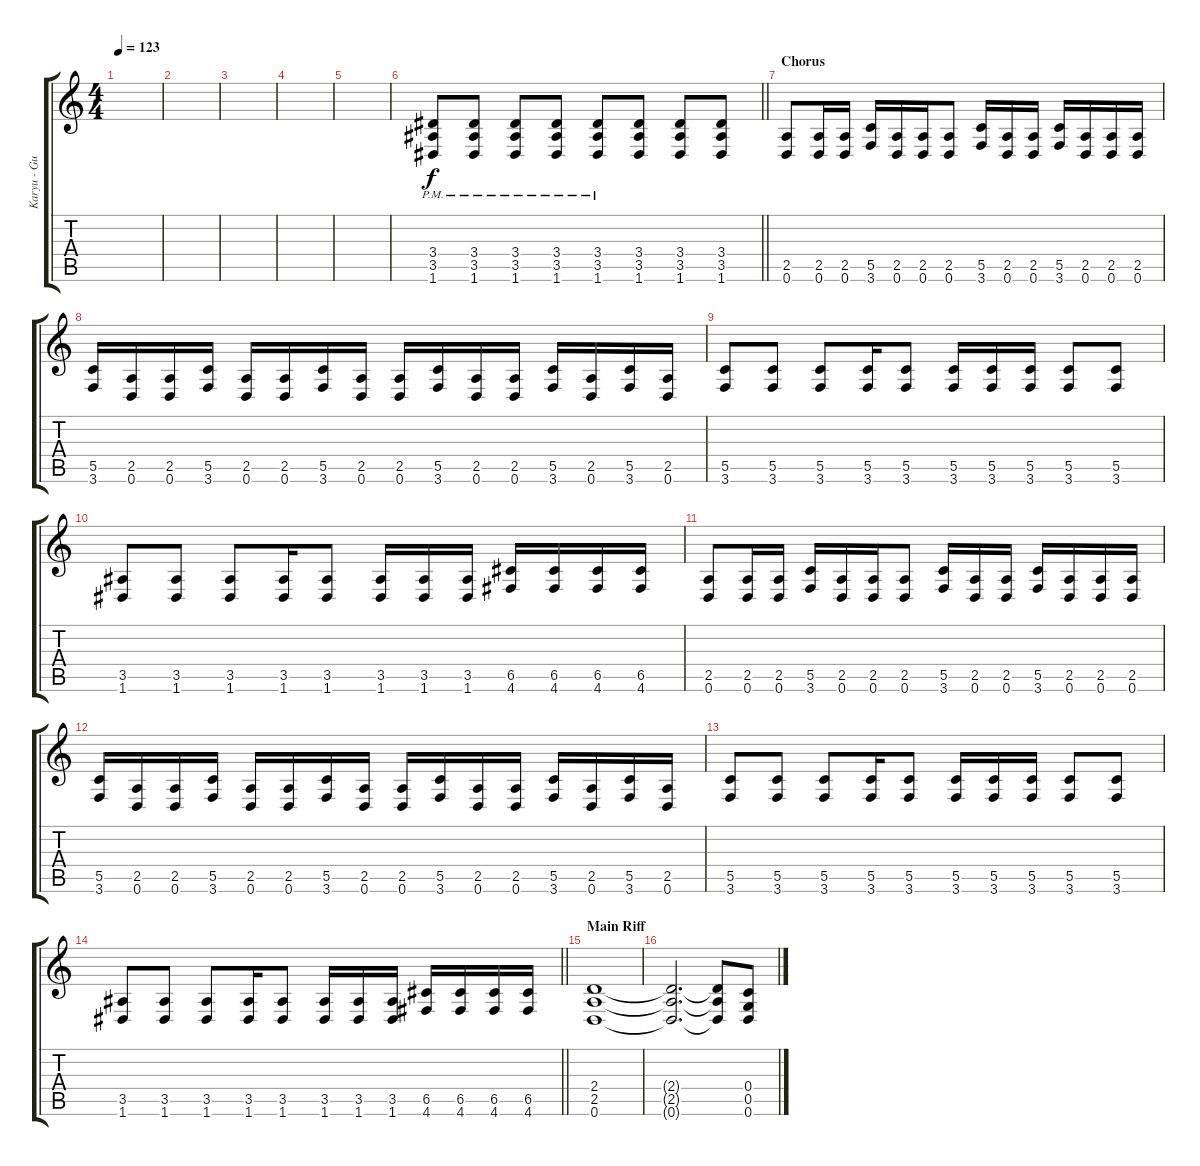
\track ("Karyu - Guitar" "Karyu - Gu") {instrument distortionguitar}
\staff {score tabs}
\tuning (D4 A3 F3 C3 G2 D2) {hide}
\ts (4 4)
\tempo 123
\clef g2
\ks c
|
|
|
|
|
\barLineRight lightlight
(3.4{pm} 3.5{pm} 1.6{pm}).8{dy f} (3.4{pm} 3.5{pm} 1.6{pm}).8 (3.4{pm} 3.5{pm} 1.6{pm}).8 (3.4 3.5{pm} 1.6{pm}).8 (3.4 3.5 1.6{pm}).8 (3.4 3.5 1.6).8 (3.4 3.5 1.6).8 (3.4 3.5 1.6).8 |
\section ("" "Chorus")
(2.5 0.6).8{balance 4} (2.5 0.6).16 (2.5 0.6).16 (5.5 3.6).16 (2.5 0.6).16 (2.5 0.6).16 (2.5 0.6).8 (5.5 3.6).16 (2.5 0.6).16 (2.5 0.6).16 (5.5 3.6).16 (2.5 0.6).16 (2.5 0.6).16 (2.5 0.6).16 |
(5.5 3.6).16 (2.5 0.6).16 (2.5 0.6).16 (5.5 3.6).16 (2.5 0.6).16 (2.5 0.6).16 (5.5 3.6).16 (2.5 0.6).16 (2.5 0.6).16 (5.5 3.6).16 (2.5 0.6).16 (2.5 0.6).16 (5.5 3.6).16 (2.5 0.6).16 (5.5 3.6).16 (2.5 0.6).16 |
(5.5 3.6).8 (5.5 3.6).8 (5.5 3.6).8 (5.5 3.6).16 (5.5 3.6).8 (5.5 3.6).16 (5.5 3.6).16 (5.5 3.6).16 (5.5 3.6).8 (5.5 3.6).8 |
(3.5 1.6).8 (3.5 1.6).8 (3.5 1.6).8 (3.5 1.6).16 (3.5 1.6).8 (3.5 1.6).16 (3.5 1.6).16 (3.5 1.6).16 (6.5 4.6).16 (6.5 4.6).16 (6.5 4.6).16 (6.5 4.6).16 |
(2.5 0.6).8 (2.5 0.6).16 (2.5 0.6).16 (5.5 3.6).16 (2.5 0.6).16 (2.5 0.6).16 (2.5 0.6).8 (5.5 3.6).16 (2.5 0.6).16 (2.5 0.6).16 (5.5 3.6).16 (2.5 0.6).16 (2.5 0.6).16 (2.5 0.6).16 |
(5.5 3.6).16 (2.5 0.6).16 (2.5 0.6).16 (5.5 3.6).16 (2.5 0.6).16 (2.5 0.6).16 (5.5 3.6).16 (2.5 0.6).16 (2.5 0.6).16 (5.5 3.6).16 (2.5 0.6).16 (2.5 0.6).16 (5.5 3.6).16 (2.5 0.6).16 (5.5 3.6).16 (2.5 0.6).16 |
(5.5 3.6).8 (5.5 3.6).8 (5.5 3.6).8 (5.5 3.6).16 (5.5 3.6).8 (5.5 3.6).16 (5.5 3.6).16 (5.5 3.6).16 (5.5 3.6).8 (5.5 3.6).8 |
\barLineRight lightlight
(3.5 1.6).8 (3.5 1.6).8 (3.5 1.6).8 (3.5 1.6).16 (3.5 1.6).8 (3.5 1.6).16 (3.5 1.6).16 (3.5 1.6).16 (6.5 4.6).16 (6.5 4.6).16 (6.5 4.6).16 (6.5 4.6).16 |
\section ("" "Main Riff")
(2.4 2.5 0.6).1{balance 8} |
(2.4{t} 2.5{t} 0.6{t}).2{d} (2.4{t} 2.5{t} 0.6{t}).8 (0.4 0.5 0.6).8
